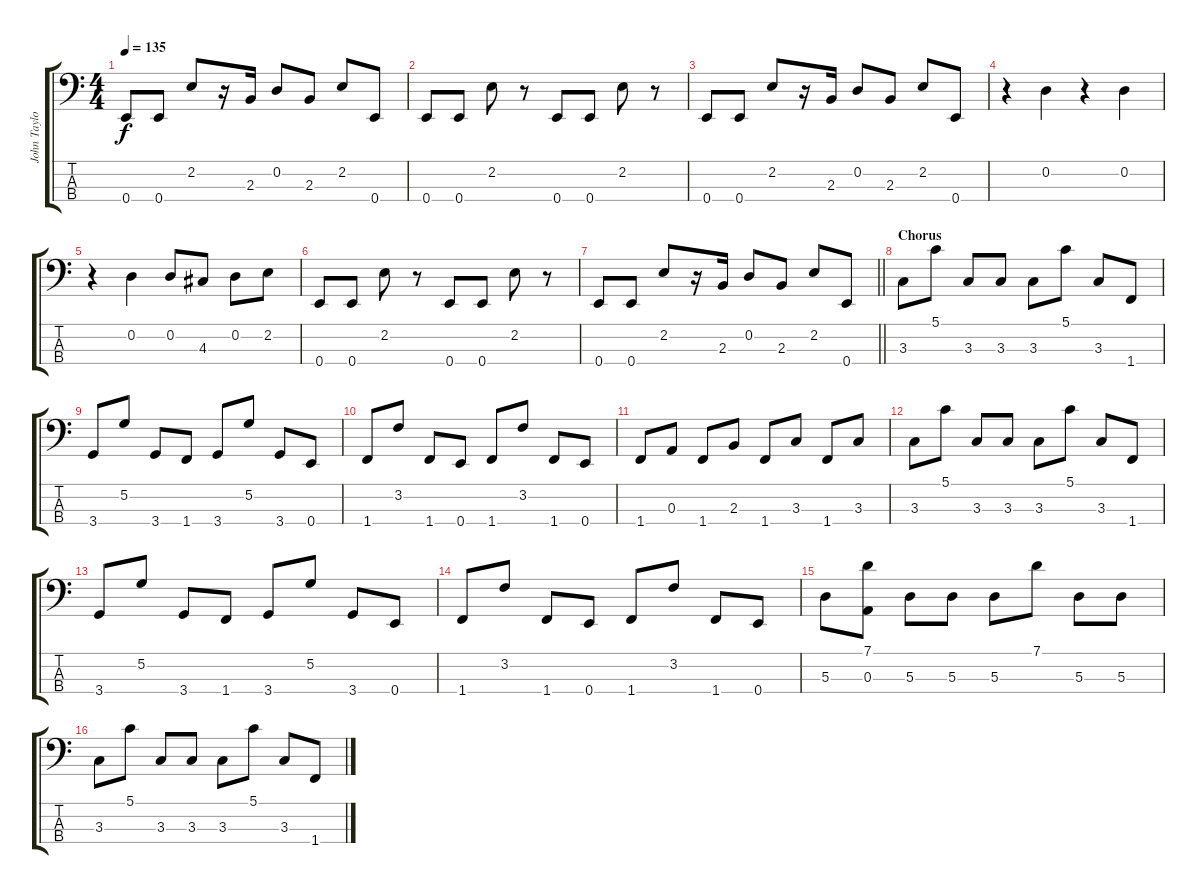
\track ("John Taylor" "John Taylo") {instrument electricbassfinger}
\staff {score tabs}
\tuning (G2 D2 A1 E1) {hide}
\ts (4 4)
\tempo 135
\clef f4
\ks c
0.4.8{dy f} 0.4.8 2.2.8 r.16 2.3.16 0.2.8 2.3.8 2.2.8 0.4.8 |
0.4.8 0.4.8 2.2.8 r.8 0.4.8 0.4.8 2.2.8 r.8 |
0.4.8 0.4.8 2.2.8 r.16 2.3.16 0.2.8 2.3.8 2.2.8 0.4.8 |
r.4 0.2.4 r.4 0.2.4 |
r.4 0.2.4 0.2.8 4.3.8 0.2.8 2.2.8 |
0.4.8 0.4.8 2.2.8 r.8 0.4.8 0.4.8 2.2.8 r.8 |
\barLineRight lightlight
0.4.8 0.4.8 2.2.8 r.16 2.3.16 0.2.8 2.3.8 2.2.8 0.4.8 |
\section ("" "Chorus")
3.3.8 5.1.8 3.3.8 3.3.8 3.3.8 5.1.8 3.3.8 1.4.8 |
3.4.8 5.2.8 3.4.8 1.4.8 3.4.8 5.2.8 3.4.8 0.4.8 |
1.4.8 3.2.8 1.4.8 0.4.8 1.4.8 3.2.8 1.4.8 0.4.8 |
1.4.8 0.3.8 1.4.8 2.3.8 1.4.8 3.3.8 1.4.8 3.3.8 |
3.3.8 5.1.8 3.3.8 3.3.8 3.3.8 5.1.8 3.3.8 1.4.8 |
3.4.8 5.2.8 3.4.8 1.4.8 3.4.8 5.2.8 3.4.8 0.4.8 |
1.4.8 3.2.8 1.4.8 0.4.8 1.4.8 3.2.8 1.4.8 0.4.8 |
5.3.8 (7.1 0.3).8 5.3.8 5.3.8 5.3.8 7.1.8 5.3.8 5.3.8 |
3.3.8 5.1.8 3.3.8 3.3.8 3.3.8 5.1.8 3.3.8 1.4.8
